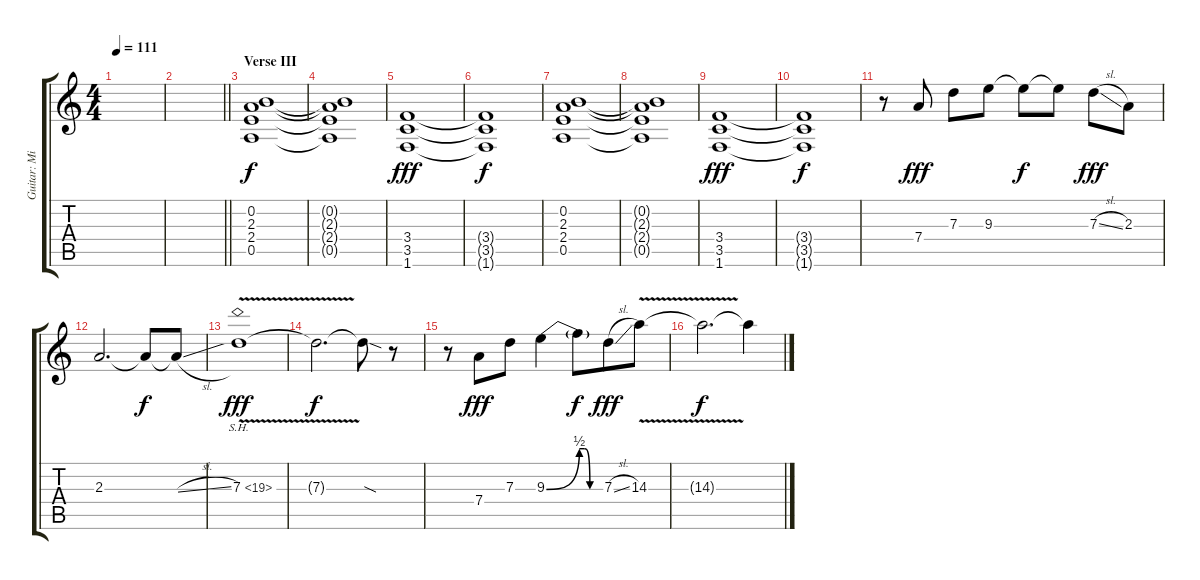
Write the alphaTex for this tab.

\track ("Guitar: Michael" "Guitar: Mi") {instrument overdrivenguitar}
\staff {score tabs}
\tuning (E4 B3 G3 D3 A2 E2) {hide}
\ts (4 4)
\tempo 111
\clef g2
\ks c
|
\barLineRight lightlight
|
\section ("" "Verse III")
(0.2 2.3 2.4 0.5).1{dy f} |
(0.2{t} 2.3{t} 2.4{t} 0.5{t}).1 |
(3.4 3.5 1.6).1{dy fff} |
(3.4{t} 3.5{t} 1.6{t}).1{dy f} |
(0.2 2.3 2.4 0.5).1 |
(0.2{t} 2.3{t} 2.4{t} 0.5{t}).1 |
(3.4 3.5 1.6).1{dy fff} |
(3.4{t} 3.5{t} 1.6{t}).1{dy f} |
r.8 7.4.8{dy fff} 7.3.8 9.3.8 9.3{t}.8{dy f} 9.3{t}.8 7.3{sl}.8{dy fff} 2.3.8 |
2.3.2{d} 2.3{t}.8{dy f} 2.3{sl t}.8 |
7.3{sh 12 v}.1{dy fff} |
7.3{t}.2{d dy f} 7.3{sod t}.8 r.8 |
r.8 7.4.8{dy fff beam merge} 7.3.8 9.3{be (bend 0 0 60 2)}.4 9.3{be (custom 0 2 15 2 30 0 60 0) t}.8{dy f beam merge} 7.3{sl}.8{dy fff} 14.3{v}.8 |
14.3{t}.2{d dy f} 14.3{sl t}.4
